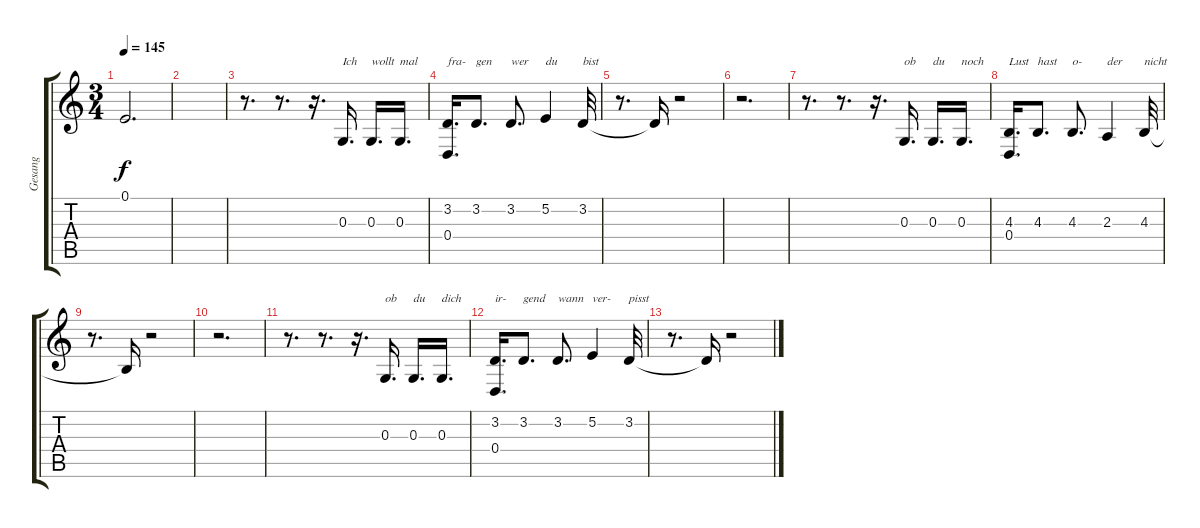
\track ("Gesang" "Gesang") {instrument lead6voice}
\staff {score tabs}
\tuning (E4 B3 G3 D3 A2 E2) {hide}
\ts (3 4)
\tempo 145
\clef g2
\ks c
0.1{t}.2{d dy f} |
|
r.8{d} r.8{d} r.16{d} 0.3.16{d txt "Ich"} 0.3.16{d txt "wollt"} 0.3.16{d txt "mal"} |
(3.2 0.4).16{d txt "fra-"} 3.2.8{d txt "gen"} 3.2.8{d txt "wer"} 5.2.4{txt "du"} 3.2.32{txt "bist"} |
r.8{d} 3.2{t}.16 r.2 |
r.2{d} |
r.8{d} r.8{d} r.16{d} 0.3.16{d txt "ob"} 0.3.16{d txt "du"} 0.3.16{d txt "noch"} |
(4.3 0.4).16{d txt "Lust"} 4.3.8{d txt "hast"} 4.3.8{d txt "o-"} 2.3.4{txt "der"} 4.3.32{txt "nicht"} |
r.8{d} 4.3{t}.16 r.2 |
r.2{d} |
r.8{d} r.8{d} r.16{d} 0.3.16{d txt "ob"} 0.3.16{d txt "du"} 0.3.16{d txt "dich"} |
(3.2 0.4).16{d txt "ir-"} 3.2.8{d txt "gend"} 3.2.8{d txt "wann"} 5.2.4{txt "ver-"} 3.2.32{txt "pisst"} |
r.8{d} 3.2{t}.16 r.2
